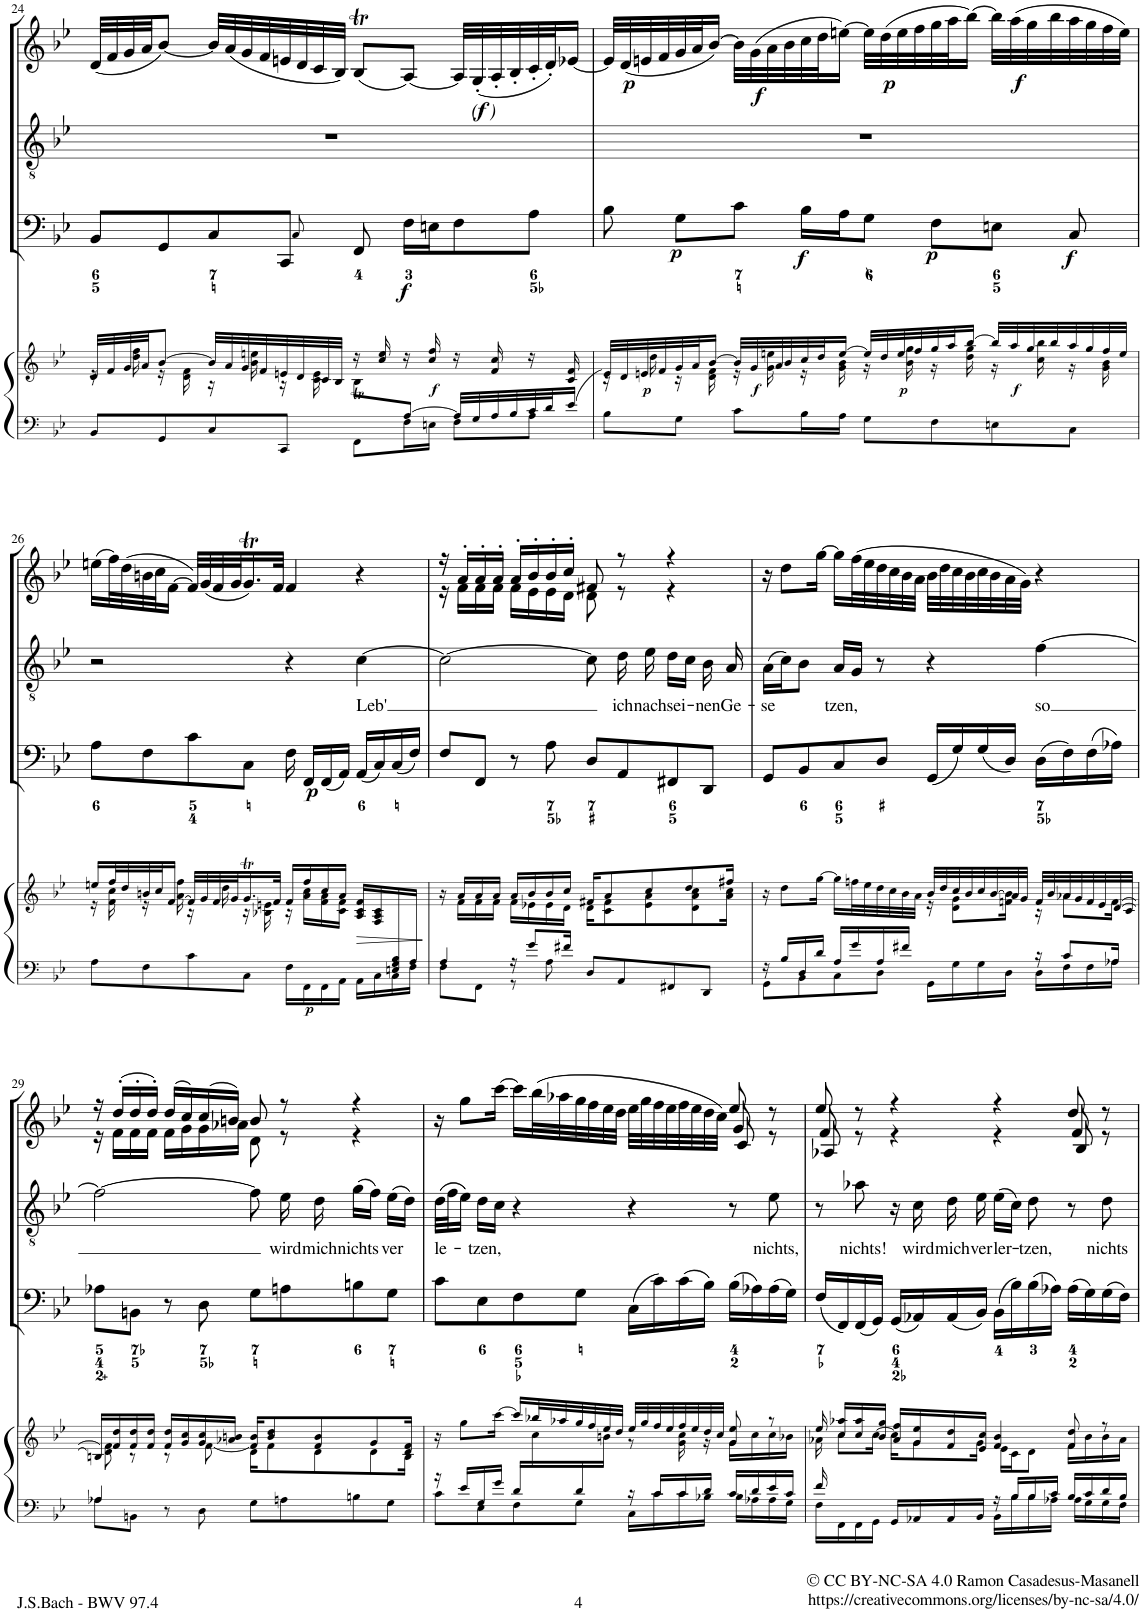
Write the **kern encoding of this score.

**kern	**kern	**dynam	**kern	**kern	**text	**kern
*part4	*part4	*part4	*part3	*part2	*part2	*part1
*staff5	*staff4	*staff4/5	*staff3	*staff2	*staff2	*staff1
*I"Piano reduction	*	*	*I"Organo e Continuo	*I"Tenore	*	*I"Violino Solo
*I'Pno	*	*	*	*	*	*I'Vln
!!LO:PB:g=z
*clefF4	*clefG2	*	*clefF4	*clefGv2	*	*clefG2
*k[b-e-]	*k[b-e-]	*	*k[b-e-]	*k[b-e-]	*	*k[b-e-]
*M4/4	*M4/4	*	*M4/4	*M4/4	*	*M4/4
*met(c)	*met(c)	*	*met(c)	*met(c)	*	*met(c)
=24	=24	=24	=24	=24	=24	=24
*^	*^	*	*^	*	*	*
8ryy	8BB-/L	32d/LLL	16r	.	8BB-/L	4ryy	1r	.	(32d/LLL
.	.	32f/	.	.	.	.	.	.	32f/
.	.	32g/	16dd\ 16ff\	.	.	.	.	.	32g/
.	.	32a/JJ	.	.	.	.	.	.	32a/JJ
.	8GG/	[8b-/J	16r	.	8GG/	.	.	.	[8b-/J)
.	.	.	16d\ 16f\	.	.	.	.	.	.
.	8C/	32b-/LLL]	16r	.	8C/	8ryy	.	.	32b-/LLL]
.	.	32a/	.	.	.	.	.	.	(32a/
.	.	32g/	16b-\ 16een\	.	.	.	.	.	32g/
.	.	32f/	.	.	.	.	.	.	32f/
.	8CC/J	32en/	16r	.	8CC/J	8C!/	.	.	32en/
.	.	32d/	.	.	.	.	.	.	32d/
.	.	32c/	16c\ 16e\	.	.	.	.	.	32c/
.	.	32B-/JJJ	.	.	.	.	.	.	32B-/JJJ)
.	8FF\L	16r	8B-T\L	.	8FF/	2ryy	.	.	(8B-T/L
.	.	16cc/ 16ee/	.	.	.	.	.	.	.
[8A/J	16F\L	16r	4.ryy	.	16F\LL	.	.	.	[8A/J)
.	16En\JJ	16cc/ 16ff/	.	.	16En\J	.	.	.	.
32A/LLL]	8F\L	16r	.	.	8F\	.	.	.	32A/LLL]
!	!	!	!	!	!	!	!	!	!LO:TX:b:i:t=(
!	!	!	!	!	!	!	!	!	!LO:TX:b:i:t=)
32G/	.	.	.	.	.	.	.	.	(32G'/
32A/	.	16f/ 16cc/	.	.	.	.	.	.	32A'/
32B-/	.	.	.	.	.	.	.	.	32B-'/
32c/	8A\J	16r	.	.	8A\J	.	.	.	32c'/
32d/J	.	.	.	.	.	.	.	.	32d'/J)
[16e-/JJ	.	16c/ 16f/	.	.	.	.	.	.	[16e-X/JJ
*v	*v	*	*	*	*v	*v	*	*	*
=25	=25	=25	=25	=25	=25	=25	=25
8B-\L	32e-/LLL]	16r	.	8B-\	1r	.	32e-/LLL]
.	32d/	.	.	.	.	.	(32d/
.	32en/	16dd\	.	.	.	.	32en/
.	32f/	.	.	.	.	.	32f/
8G\J	32g/	16r	.	8G\L	.	.	32g/
.	32a/J	.	.	.	.	.	32a/J
.	[16b-/JJ	16d\ 16f\	.	.	.	.	[16b-/JJ)
8c\L	32b-/LLL]	16r	.	8c\J	.	.	32b-\LLL]
.	32g/	.	.	.	.	.	(32g\
.	32a/	16g\ 16een\	.	.	.	.	32a\
.	32b-/	.	.	.	.	.	32b-\
16B-\L	32cc/	16r	.	16B-\LL	.	.	32cc\
.	32dd/J	.	.	.	.	.	32dd\J
16A\JJ	[16ee/JJ	16g\ 16b-\	.	16A\J	.	.	[16een\JJ)
8G\L	32ee/LLL]	16r	.	8G\J	.	.	32ee\LLL]
.	32dd/	.	.	.	.	.	(32dd\
.	32ee/	16b-\ 16gg\	.	.	.	.	32ee\
.	32ff/	.	.	.	.	.	32ff\
8F\	32gg/	16r	.	8F\L	.	.	32gg\
.	32aa/J	.	.	.	.	.	32aa\J
.	[16bb-/JJ	16dd\ 16gg\	.	.	.	.	[16bb-\JJ)
8En\	32bb-/LLL]	16r	.	8En\J	.	.	32bb-\LLL]
.	32aa/	.	.	.	.	.	(32aa\
.	32gg/	16cc\ 16bb-\	.	.	.	.	32gg\
.	32bb-/	.	.	.	.	.	32bb-\
8C\J	32aa/	16r	.	8C/	.	.	32aa\
.	32gg/	.	.	.	.	.	32gg\
.	32ff/	16g\ 16b-\	.	.	.	.	32ff\
.	32ee/JJJ	.	.	.	.	.	32ee\JJJ)
!!LO:LB:g=z
=26	=26	=26	=26	=26	=26	=26	=26
*^	*	*	*	*	*	*	*
2..ryy	8A\L	16een/LL	16r	.	8A\L	2r	.	(16een\LL
.	.	32ff/L	16f\ 16cc\	.	.	.	.	32ff\L)
.	.	32dd/	.	.	.	.	.	(32dd\
.	8F\	32bn/	16r	.	8F\	.	.	32bn\
.	.	32cc/J	.	.	.	.	.	32cc\J
.	.	[16f/JJ	16a\ 16ff\	.	.	.	.	[16f\JJ
.	8c\	32f/LLL]	16r	.	8c\	.	.	32f/LLL])
.	.	32g/	.	.	.	.	.	(32g/
.	.	32f/	16dd\	.	.	.	.	32f/
.	.	32g/J	.	.	.	.	.	32g/J
.	8C\J	16.gT/	16r	.	8C\J	.	.	16.gT/)
.	.	.	16B-X\ 16en\	.	.	.	.	.
.	.	32f/JJk	.	.	.	.	.	32f/JJk
.	16F\LL	16f/LL	16r	.	16F\	4r	.	4f/
.	16FF\	16ff/	16a\ 16cc\LL	.	16FF/LL	.	.	.
.	16FF\	16cc/	16f\ 16a\	.	(16FF/	.	.	.
.	16AA\JJ	16a/JJ	16c\ 16f\JJ	.	16AA/JJ)	.	.	.
!	!	!	!	!LO:HP:b	!	!	!LO:LY:b	!
.	16AA\LL	16A/ 16c/ 16f/LL	4ryy	>	(16AA/LL	[4c\	Leb'	4r
.	16C\	16F/ 16A/ 16c/	.	.	16C/)	.	.	.
16En/ 16G/ 16B-/	16C\	8ryy	.	.	(16C/	.	.	.
16A/JJ	16F\JJ	.	.	.	16F/JJ)	.	.	.
*v	*v	*	*	*	*	*	*	*
*	*v	*v	*	*	*	*	*
.	.	]	.	.	.	.
=27	=27	=27	=27	=27	=27	=27
*^	*^	*	*	*	*	*^
4A/	8F\L	16r	16ryy	.	8F/L	2c\_	.	16r	16r
.	.	16a/LL	16f\LL	.	.	.	.	16a'/LL	16f\LL
.	8FF\J	16a/	16f\	.	8FF/J	.	.	16a'/	16f\
.	.	16a/JJ	16f\JJ	.	.	.	.	16a'/JJ	16f\JJ
16r	8r	16a/LL	16f\LL	.	8r	.	.	16a'/LL	16f\LL
8g/L	.	16b-/	16e-X\	.	.	.	.	16b-'/	16e-\
.	8A\	16b-/	16e-\	.	8A\	.	.	16b-'/	16e-\
16f#X/Jk	.	16cc/JJ	16d\JJ	.	.	.	.	16cc'/JJ	16d\JJ
8D/L	2ryy	16f#X/KL	16d\KL	.	8D/L	8c\]	.	8f#X/	8d\
.	.	8a/	8c\ 8f#\	.	.	.	.	.	.
!	!	!	!	!	!	!	!LO:LY:b	!	!
8AA/	.	.	.	.	8AA/	16d\	ich	8r	8r
!	!	!	!	!	!	!	!LO:LY:b	!	!
.	.	8cc/	8e-\ 8a\	.	.	16e-\	nach	.	.
!	!	!	!	!	!	!	!LO:LY:b	!	!
8FF#X/	.	.	.	.	8FF#X/	16d\LL	sei-	4r	4r
.	.	8dd/	8d\ 8a\ 8cc\	.	.	16c\JJ	.	.	.
!	!	!	!	!	!	!	!LO:LY:b	!	!
8DD/J	.	.	.	.	8DD/J	16B-\	-nen	.	.
!	!	!	!	!	!	!	!LO:LY:b	!	!
.	.	16ff#X/Jk	16a\ 16cc\Jk	.	.	16A/	Ge-	.	.
*	*	*	*	*	*	*	*	*v	*v
=28	=28	=28	=28	=28	=28	=28	=28	=28
!	!	!	!	!	!	!	!LO:LY:b	!
16r	8GG\L	16r	16ryy	.	8GG/L	(16A\LL	-se	16r
16B-/LL	.	8dd\L	16ryy	.	.	16c\J)	.	8dd\L
16D/	8BB-\	.	8ryy	.	8BB-/	8B-\J	.	.
16d/JJ	.	[>16gg\Jk	.	.	.	.	.	[16gg\Jk
!	!	!	!	!	!	!	!LO:LY:b	!
16A/LL	8C\	16gg\LL]	4ryy	.	8C/	16A/LL	tzen,	16gg\LL]
16g/	.	32ffn\L	.	.	.	16G/JJ	.	(32ff\L
.	.	32ee-\	.	.	.	.	.	32ee-\
16A/	8D\J	32dd\	.	.	8D/J	8r	.	32dd\
.	.	32cc\	.	.	.	.	.	32cc\
16f#X/JJ	.	32b-\	.	.	.	.	.	32b-\
.	.	32a\JJJ	.	.	.	.	.	32a\JJJ
4ryy	16GG\LL	32b-/LLL	16r	.	(16GG/LL	4r	.	32b-\LLL
.	.	32dd/	.	.	.	.	.	32dd\
.	16G\	32cc/	8d\ 8g\L	.	16G/)	.	.	32cc\
.	.	32b-/	.	.	.	.	.	32b-\
.	16G\	32cc/	.	.	(16G/	.	.	32cc\
.	.	[32b-/	.	.	.	.	.	32b-\
.	16D\JJ	32a/	16fn\ 16b-\]Jk	.	16D/JJ)	.	.	32a\
.	.	32g/JJJ	.	.	.	.	.	32g\JJJ)
!	!	!	!	!	!	!	!LO:LY:b	!
16r	16D\LL	32f/LLL	16r	.	(16D\LL	[4f\	so	4r
.	.	32b-/	.	.	.	.	.	.
8c/L	16F\	32a-X/	8a-\L	.	16F\)	.	.	.
.	.	32g/	.	.	.	.	.	.
.	16F\	32f/	.	.	(16F\	.	.	.
.	.	32e-/	.	.	.	.	.	.
16A-X/Jk	16A-\JJ	[32d/	[>16f\Jk	.	16A-X\JJ)	.	.	.
.	.	32c/JJJ	.	.	.	.	.	.
!!LO:LB:g=z
=29	=29	=29	=29	=29	=29	=29	=29	=29
*	*	*	*	*	*	*	*	*^
4A-X/	8A-\L	16Bn/LL	8d\] 8f\]	.	8A-X\L	2f\_	.	16r	16r
.	.	16f/ 16dd/	.	.	.	.	.	(16dd'/LL	16f\LL
.	8BBn\J	16f/ 16dd/	8r	.	8BBn\J	.	.	16dd'/	16f\
.	.	16f/ 16dd/JJ	.	.	.	.	.	16dd'/JJ)	16f\JJ
8r	8ryy	16f/ 16dd/LL	8r	.	8r	.	.	(16dd/LL	16f\LL
.	.	16g/ 16cc/	.	.	.	.	.	16cc/)	16g\
8ryy	8D\	16g/ 16cc/	[8f\	.	8D\	.	.	(16cc/	16g\
.	.	16a-X/ 16bn/JJ	.	.	.	.	.	16bn/JJ)	16a-X\JJ
2ryy	8G\L	16f/] 16b/KL	16d\KL	.	8G\L	8f\]	.	8b/	8d\
.	.	8b/ 8dd/	8f\	.	.	.	.	.	.
!	!	!	!	!	!	!	!LO:LY:b	!	!
.	8An\	.	.	.	8An\	16e-\	wird	8r	8r
!	!	!	!	!	!	!	!LO:LY:b	!	!
.	.	8f/ 8b/	8d\	.	.	16d\	mich	.	.
!	!	!	!	!	!	!	!LO:LY:b	!	!
.	8Bn\	.	.	.	8Bn\	(16g\LL	nichts	4r	4r
.	.	8g/	8d\	.	.	16f\JJ)	.	.	.
!	!	!	!	!	!	!	!LO:LY:b	!	!
.	8G\J	.	.	.	8G\J	(16e-\LL	ver	.	.
.	.	16d/ 16f/Jk	16B\Jk	.	.	16d\JJ)	.	.	.
*	*	*	*	*	*	*	*	*v	*v
=30	=30	=30	=30	=30	=30	=30	=30	=30
*	*	*	*^	*	*	*	*	*
!	!	!	!	!	!	!	!	!LO:LY:b	!
*	*	*	*	*	*	*	*	*	*^
*	*	*	*	*	*	*	*	*	*	*^
16r	8c\L	16r	16ryy	16ryy	.	8c\L	(32d\LLL	le-	16r	16ryy	2ryy
.	.	.	.	.	.	.	32f\J	.	.	.	.
*	*	*	*v	*v	*	*	*	*	*	*	*
16e-/LL	.	8gg\L	16ryy	.	.	16e-\JJ)	.	8gg\L	16ryy	.
!	!	!	!	!	!	!	!LO:LY:b	!	!	!
16G/	8E-\	.	8ryy	.	8E-\	16d\LL	-tzen,	.	8ryy	.
16g/JJ	.	[>16ccc\Jk	.	.	.	16c\JJ	.	[>16ccc\Jk	.	.
16d/LL	8F\	16ccc/LL]	4ryy	.	8F\	4r	.	16ccc\LL]	4ryy	.
*	*	*	*^	*	*	*	*	*	*	*
16ryy	.	32bb-X/L	.	16cc\	.	.	.	.	(>32bb-\L	.	.
.	.	32aa-X/	.	.	.	.	.	.	32aa-X\	.	.
16d/	8G\J	32gg/	.	16ryy	.	8G\J	.	.	32gg\	.	.
.	.	32ff/	.	.	.	.	.	.	32ff\	.	.
16ryy	.	32ee-/	.	16bn\JJ	.	.	.	.	32ee-\	.	.
.	.	32dd/JJJ	.	.	.	.	.	.	32dd\JJJ	.	.
16r	16C\LL	32ee-/LLL	8r	2ryy	.	(16C\LL	4r	.	32ee-\LLL	4ryy	4ryy
.	.	32gg/	.	.	.	.	.	.	32gg\	.	.
16c/LL	16c\	32ff/	.	.	.	16c\)	.	.	32ff\	.	.
.	.	32ee-/	.	.	.	.	.	.	32ee-\	.	.
16c/	16c\	32ff/	16g\ 16cc\	.	.	(16c\	.	.	32ff\	.	.
.	.	32ee-/	.	.	.	.	.	.	32ee-\	.	.
16d/JJ	16B-X\JJ	32dd/	16r	.	.	16B-\JJ)	.	.	32dd\	.	.
.	.	32cc/JJJ	.	.	.	.	.	.	32cc\JJJ)	.	.
16c/LL	16B-\LL	8g/ 8ee-/	16g\LL	.	.	(16B-\LL	8r	.	8ee-/	8g/	8c/
16d/	16A-X\	.	16cc\	.	.	16A-X\)	.	.	.	.	.
!	!	!	!	!	!	!	!	!LO:LY:b	!	!	!
16e-/	16A-\	8r	16cc\	.	.	(16A-\	8e-\	nichts,	8r	8r	8ryy
16c/JJ	16G\JJ	.	16b-X\JJ	.	.	16G\JJ)	.	.	.	.	.
*	*	*	*v	*v	*	*	*	*	*	*	*
=31	=31	=31	=31	=31	=31	=31	=31	=31	=31	=31
16f/	16F\LL	16ee-/	16a-X\	.	(16F/LL	8r	.	8ee-/	8f/	8A-X/
16ryy	16FF\	16cc/ 16aa-X/LL	8cc\L	.	16FF/)	.	.	.	.	.
!	!	!	!	!	!	!	!LO:LY:b	!	!	!
8ryy	16FF\	16cc/ 16aa-/	.	.	(16FF/	8a-X\	nichts!	8r	8r	8ryy
.	16GG\JJ	16b-/ 16gg/JJ	[>16cc\Jk	.	16GG/JJ)	.	.	.	.	.
16GG/LL	4ryy	16a-/ 16ff/LL	16cc\KL]	.	(16GG/LL	16r	.	4r	4r	4ryy
!	!	!	!	!	!	!	!LO:LY:b	!	!	!
16AA-X/	.	16g/ 16ee-/	8g\	.	16AA-X/)	16c\	wird	.	.	.
!	!	!	!	!	!	!	!LO:LY:b	!	!	!
16AA-/	.	16f/ 16dd/	.	.	(16AA-/	16d\	mich	.	.	.
!	!	!	!	!	!	!	!LO:LY:b	!	!	!
16BB-/JJ	.	16e-/ 16cc/JJ	16g\Jk	.	16BB-/JJ)	16e-\	ver-	.	.	.
!	!	!	!	!	!	!	!LO:LY:b	!	!	!
16r	16BB-\LL	4f/ 4b-/	16e-\LL	.	(16BB-\LL	(16e-\LL	-ler-	4r	4r	4ryy
16B-/LL	16B-\	.	16c\J	.	16B-\)	16c\JJ)	.	.	.	.
!	!	!	!	!	!	!	!LO:LY:b	!	!	!
16B-/	16B-\	.	8d\J	.	(16B-\	8d\	-tzen,	.	.	.
16c/JJ	16A-X\JJ	.	.	.	16A-X\JJ)	.	.	.	.	.
16B-/LL	16A-\LL	8f/ 8dd/	16f\LL	.	(16A-\LL	8r	.	8dd/	8f/	8B-/
16c/	16G\	.	16b-\	.	16G\)	.	.	.	.	.
!	!	!	!	!	!	!	!LO:LY:b	!	!	!
16d/	16G\	8r	16b-\	.	(16G\	8d\	nichts	8r	8r	8ryy
16B-/JJ	16F\JJ	.	16a-\JJ	.	16F\JJ)	.	.	.	.	.
*v	*v	*	*	*	*	*	*	*v	*v	*v
*	*v	*v	*	*	*	*	*
=	=	=	=	=	=	=
*-	*-	*-	*-	*-	*-	*-
